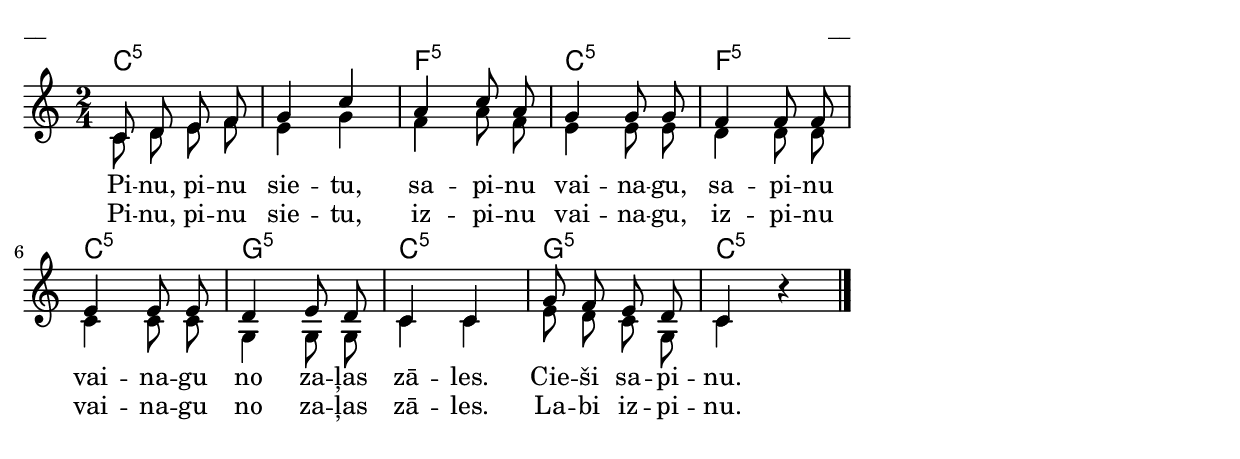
\version "2.13.16"
%\header {
%    title = "Pinu, pinu sietu"
%}
\paper {
line-width = 14\cm
left-margin = 0.4\cm
between-system-padding = 0.1\cm
between-system-space = 0.1\cm
}
\layout {
indent = #0
ragged-last = ##f
}


voiceA = \relative c' {
\clef "treble"
\key c \major
\time 2/4
c8 d e f | g4 c | a4 c8 a | g4 g8 g | 
f4 f8 f | e4 e8 e8 | d4 e8 d8 | c4 c | 
g'8 f e d | c4 r4
\bar "|."
} 

voiceA = \relative c' {
\clef "treble"
\key c \major
\time 2/4
c8 d e f | g4 c | a4 c8 a | g4 g8 g | 
f4 f8 f | e4 e8 e8 | d4 e8 d8 | c4 c | 
g'8 f e d | c4 
\oneVoice
r4
\bar "|."
} 

voiceB = \relative c' {
\clef "treble"
\key c \major
\time 2/4
c8 d e f | e4 g | f4 a8 f | e4 e8 e | 
d4 d8 d | c4 c8 c8 | g4 g8 g8 | c4 c | 
e8 d c g | c4 s4
\bar "|."
} 

lyricAA = \lyricmode {
Pi -- nu, pi -- nu sie -- tu, sa -- pi -- nu vai -- na -- gu, 
sa -- pi -- nu vai -- na -- gu no za --  ļas zā -- les. 
Cie -- ši sa -- pi -- nu. 
}


lyricAB = \lyricmode {
Pi -- nu, pi -- nu sie -- tu, iz -- pi -- nu vai -- na -- gu, 
iz -- pi -- nu vai -- na -- gu no za --  ļas zā -- les. 
La -- bi iz -- pi -- nu. 
}

chordsA = \chordmode {
\time 2/4
c2:5 | c2:5 | f2:5 | c2:5 | f2:5 | 
c2:5 | g2:5 | c2:5 | g2:5 | c2:5 |
}

fullScore = <<
\new ChordNames { 
\set chordChanges = ##t
\chordsA 
}
\new Staff {
<<
\new Voice = "voiceA" { \voiceOne \autoBeamOff \voiceA }
\lyricsto "voiceA" \new Lyrics \lyricAA
\lyricsto "voiceA" \new Lyrics \lyricAB
\new Voice = "voiceB" { \voiceTwo \autoBeamOff \voiceB }
>>
}
>>

\score {
\fullScore
\header { piece = "__" opus = "__" }
}
\markup { \with-color #(x11-color 'white) \sans \smaller "__" }
\score {
\unfoldRepeats
\fullScore
\midi {
\context { \Staff \remove "Staff_performer" }
\context { \Voice \consists "Staff_performer" }
}
}


